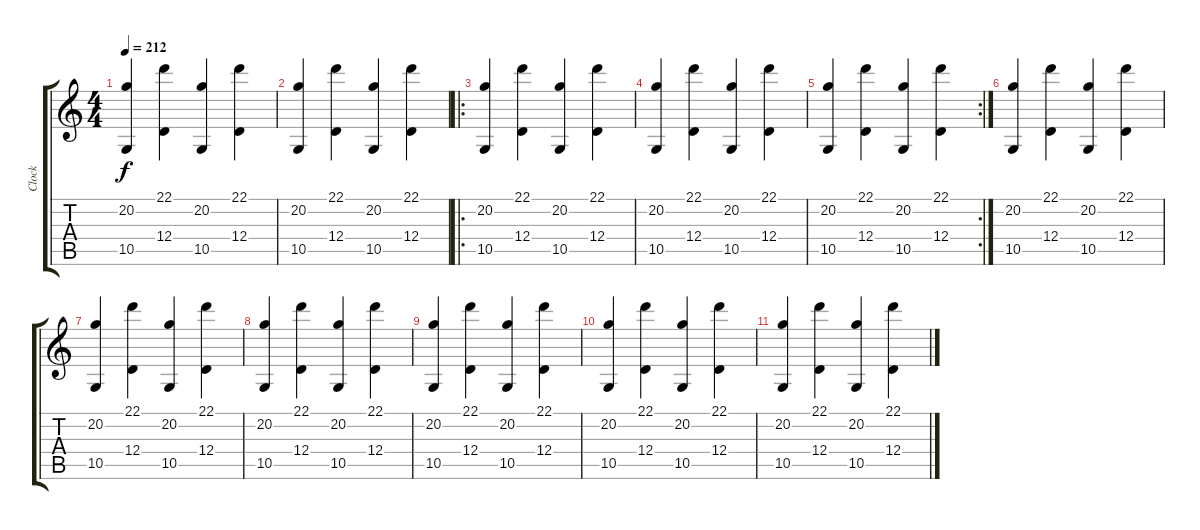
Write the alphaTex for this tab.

\track ("Clock" "Clock") {instrument woodblock}
\staff {score tabs}
\tuning (E4 B3 G3 D3 A2 E2) {hide}
\ts (4 4)
\tempo 212
\clef g2
\ks c
(20.2 10.5).4{dy f instrument woodblock} (22.1 12.4).4 (20.2 10.5).4 (22.1 12.4).4 |
(20.2 10.5).4 (22.1 12.4).4 (20.2 10.5).4 (22.1 12.4).4 |
\ro
(20.2 10.5).4 (22.1 12.4).4 (20.2 10.5).4 (22.1 12.4).4 |
(20.2 10.5).4 (22.1 12.4).4 (20.2 10.5).4 (22.1 12.4).4 |
\rc 2
(20.2 10.5).4 (22.1 12.4).4 (20.2 10.5).4 (22.1 12.4).4 |
(20.2 10.5).4 (22.1 12.4).4 (20.2 10.5).4 (22.1 12.4).4 |
(20.2 10.5).4 (22.1 12.4).4 (20.2 10.5).4 (22.1 12.4).4 |
(20.2 10.5).4 (22.1 12.4).4 (20.2 10.5).4 (22.1 12.4).4 |
(20.2 10.5).4 (22.1 12.4).4 (20.2 10.5).4 (22.1 12.4).4 |
(20.2 10.5).4 (22.1 12.4).4 (20.2 10.5).4 (22.1 12.4).4 |
(20.2 10.5).4 (22.1 12.4).4 (20.2 10.5).4 (22.1 12.4).4
